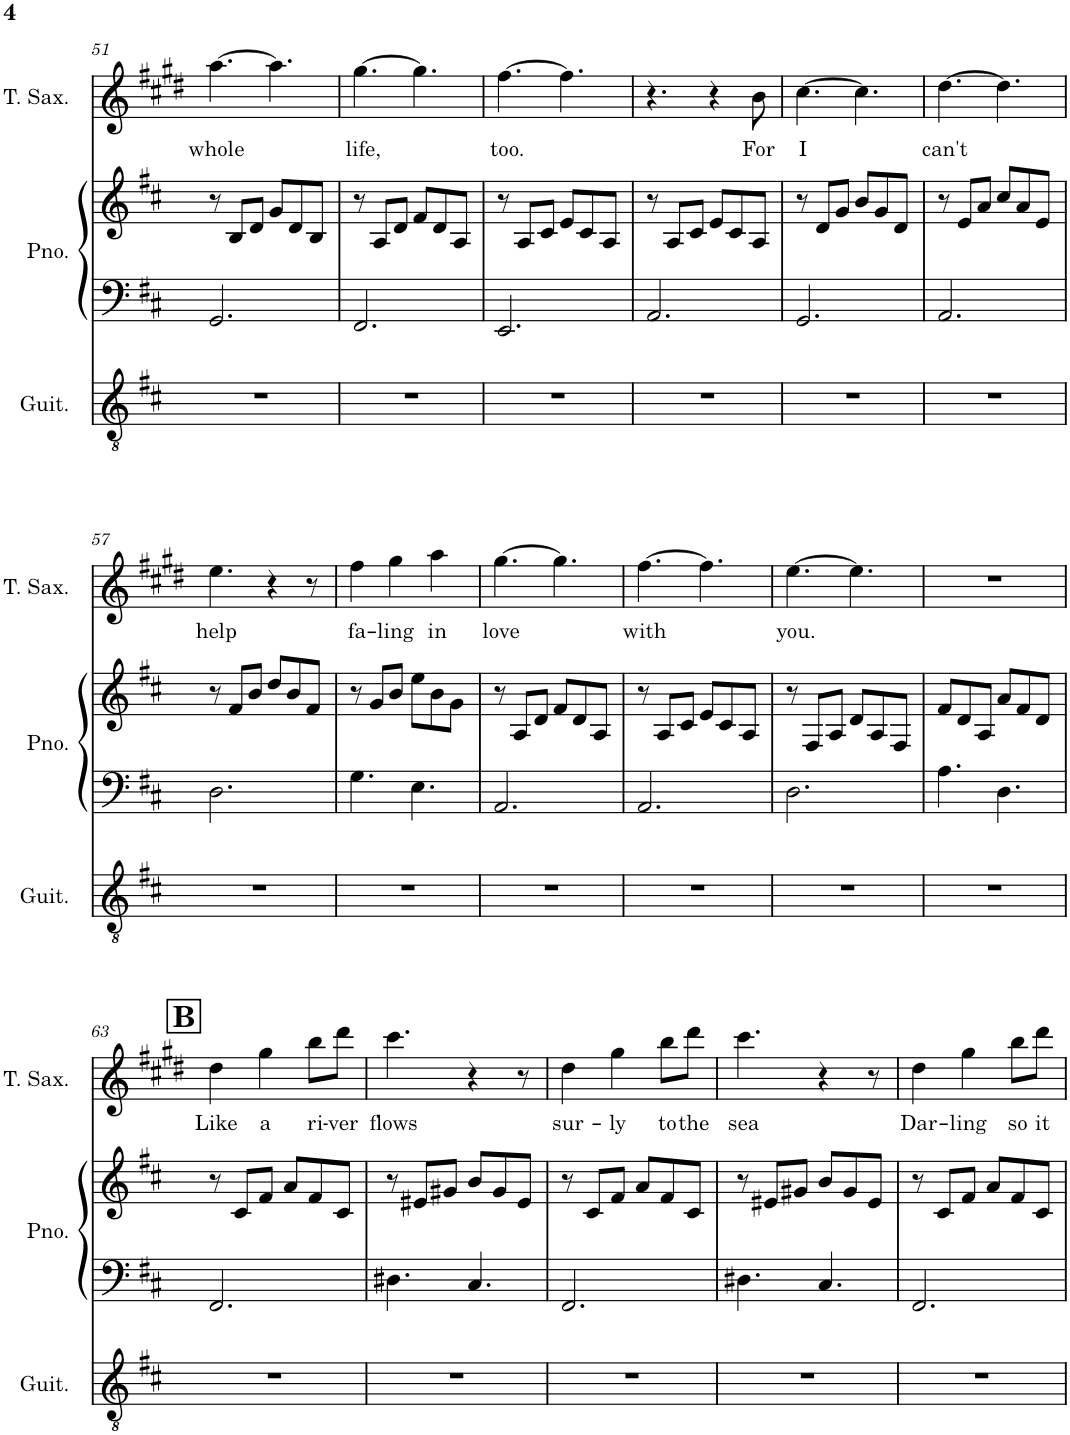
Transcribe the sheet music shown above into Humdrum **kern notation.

**kern	**kern	**kern	**kern	**text
*part3	*part2	*part2	*part1	*part1
*staff4	*staff3	*staff2	*staff1	*staff1
*I"Acoustic Guitar	*I"Piano	*	*I"Tenor Saxophone	*
*I'Guit.	*I'Pno.	*	*I'T. Sax.	*
!!LO:PB:g=z
*clefGv2	*clefF4	*clefG2	*clefG2	*
*	*	*	*Trd8c14	*
*k[f#c#]	*k[f#c#]	*k[f#c#]	*k[f#c#g#d#]	*
*M6/8	*M6/8	*M6/8	*M6/8	*
=51	=51	=51	=51	=51
!	!	!	!	!LO:LY:b
2.r	2.GG/	8r	[4.aa\	whole
.	.	8B/L	.	.
.	.	8d/J	.	.
.	.	8g/L	4.aa\]	.
.	.	8d/	.	.
.	.	8B/J	.	.
=52	=52	=52	=52	=52
!	!	!	!	!LO:LY:b
2.r	2.FF#/	8r	[4.gg#\	life,
.	.	8A/L	.	.
.	.	8d/J	.	.
.	.	8f#/L	4.gg#\]	.
.	.	8d/	.	.
.	.	8A/J	.	.
=53	=53	=53	=53	=53
!	!	!	!	!LO:LY:b
2.r	2.EE/	8r	[4.ff#\	too.
.	.	8A/L	.	.
.	.	8c#/J	.	.
.	.	8e/L	4.ff#\]	.
.	.	8c#/	.	.
.	.	8A/J	.	.
=54	=54	=54	=54	=54
2.r	2.AA/	8r	4.r	.
.	.	8A/L	.	.
.	.	8c#/J	.	.
.	.	8e/L	4r	.
.	.	8c#/	.	.
!	!	!	!	!LO:LY:b
.	.	8A/J	8b\	For
=55	=55	=55	=55	=55
!	!	!	!	!LO:LY:b
2.r	2.GG/	8r	[4.cc#\	I
.	.	8d/L	.	.
.	.	8g/J	.	.
.	.	8b/L	4.cc#\]	.
.	.	8g/	.	.
.	.	8d/J	.	.
=56	=56	=56	=56	=56
!	!	!	!	!LO:LY:b
2.r	2.AA/	8r	[4.dd#\	can't
.	.	8e/L	.	.
.	.	8a/J	.	.
.	.	8cc#/L	4.dd#\]	.
.	.	8a/	.	.
.	.	8e/J	.	.
!!LO:LB:g=z
=57	=57	=57	=57	=57
!	!	!	!	!LO:LY:b
2.r	2.D\	8r	4.ee\	help
.	.	8f#/L	.	.
.	.	8b/J	.	.
.	.	8dd/L	4r	.
.	.	8b/	.	.
.	.	8f#/J	8r	.
=58	=58	=58	=58	=58
!	!	!	!	!LO:LY:b
2.r	4.G\	8r	4ff#\	fa-
.	.	8g/L	.	.
!	!	!	!	!LO:LY:b
.	.	8b/J	4gg#\	-ling
.	4.E\	8ee\L	.	.
!	!	!	!	!LO:LY:b
.	.	8b\	4aa\	in
.	.	8g\J	.	.
=59	=59	=59	=59	=59
!	!	!	!	!LO:LY:b
2.r	2.AA/	8r	[4.gg#\	love
.	.	8A/L	.	.
.	.	8d/J	.	.
.	.	8f#/L	4.gg#\]	.
.	.	8d/	.	.
.	.	8A/J	.	.
=60	=60	=60	=60	=60
!	!	!	!	!LO:LY:b
2.r	2.AA/	8r	[4.ff#\	with
.	.	8A/L	.	.
.	.	8c#/J	.	.
.	.	8e/L	4.ff#\]	.
.	.	8c#/	.	.
.	.	8A/J	.	.
=61	=61	=61	=61	=61
!	!	!	!	!LO:LY:b
2.r	2.D\	8r	[4.ee\	you.
.	.	8F#/L	.	.
.	.	8A/J	.	.
.	.	8d/L	4.ee\]	.
.	.	8A/	.	.
.	.	8F#/J	.	.
=62	=62	=62	=62	=62
2.r	4.A\	8f#/L	2.r	.
.	.	8d/	.	.
.	.	8A/J	.	.
.	4.D\	8a/L	.	.
.	.	8f#/	.	.
.	.	8d/J	.	.
!!LO:LB:g=z
!!LO:REH:place=s1:a:B:cj:fs=14:t=B
=63	=63	=63	=63	=63
!	!	!	!	!LO:LY:b
2.r	2.FF#/	8r	4dd#\	Like
.	.	8c#/L	.	.
!	!	!	!	!LO:LY:b
.	.	8f#/J	4gg#\	a
.	.	8a/L	.	.
!	!	!	!	!LO:LY:b
.	.	8f#/	8bb\L	ri-
!	!	!	!	!LO:LY:b
.	.	8c#/J	8ddd#\J	-ver
=64	=64	=64	=64	=64
!	!	!	!	!LO:LY:b
2.r	4.D#X\	8r	4.ccc#\	flows
.	.	8e#X/L	.	.
.	.	8g#X/J	.	.
.	4.C#/	8b/L	4r	.
.	.	8g#/	.	.
.	.	8e#/J	8r	.
=65	=65	=65	=65	=65
!	!	!	!	!LO:LY:b
2.r	2.FF#/	8r	4dd#\	sur-
.	.	8c#/L	.	.
!	!	!	!	!LO:LY:b
.	.	8f#/J	4gg#\	-ly
.	.	8a/L	.	.
!	!	!	!	!LO:LY:b
.	.	8f#/	8bb\L	to
!	!	!	!	!LO:LY:b
.	.	8c#/J	8ddd#\J	the
=66	=66	=66	=66	=66
!	!	!	!	!LO:LY:b
2.r	4.D#X\	8r	4.ccc#\	sea
.	.	8e#X/L	.	.
.	.	8g#X/J	.	.
.	4.C#/	8b/L	4r	.
.	.	8g#/	.	.
.	.	8e#/J	8r	.
=67	=67	=67	=67	=67
!	!	!	!	!LO:LY:b
2.r	2.FF#/	8r	4dd#\	Dar-
.	.	8c#/L	.	.
!	!	!	!	!LO:LY:b
.	.	8f#/J	4gg#\	-ling
.	.	8a/L	.	.
!	!	!	!	!LO:LY:b
.	.	8f#/	8bb\L	so
!	!	!	!	!LO:LY:b
.	.	8c#/J	8ddd#\J	it
=	=	=	=	=
*-	*-	*-	*-	*-
